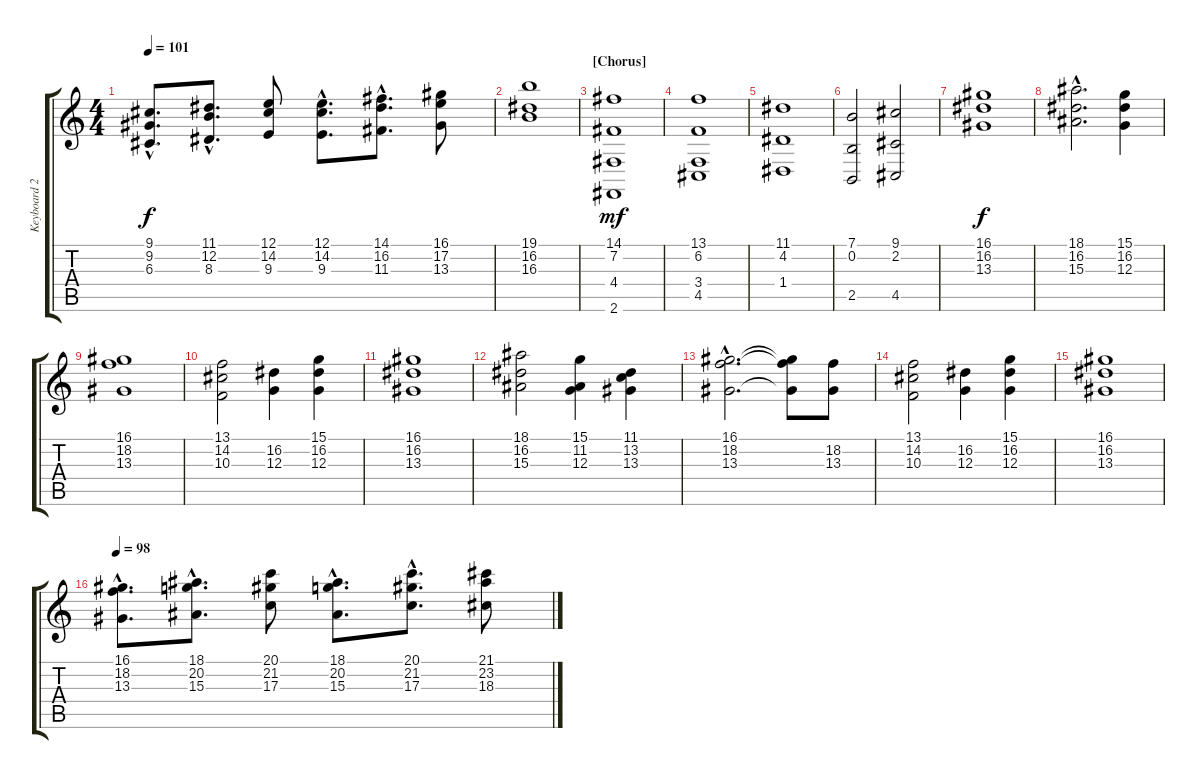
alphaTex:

\track ("Keyboard 2" "Keyboard 2") {instrument synthstrings2}
\staff {score tabs}
\tuning (E4 B3 G3 D3 A2 E2) {hide}
\ts (4 4)
\tempo 101
\clef g2
\ks c
(9.1{hac} 9.2{hac} 6.3{hac}).8{d dy f} (11.1{hac} 12.2{hac} 8.3{hac}).8{d} (12.1 14.2 9.3).8 (12.1{hac} 14.2{hac} 9.3{hac}).8{d} (14.1{hac} 16.2{hac} 11.3{hac}).8{d} (16.1 17.2 13.3).8 |
(19.1 16.2 16.3).1 |
\section ("" "[Chorus]")
(14.1 7.2 4.4 2.6).1{dy mf balance 8 instrument synthstrings2} |
(13.1 6.2 3.4 4.5).1 |
(11.1 4.2 1.4).1 |
(7.1 0.2 2.5).2 (9.1 2.2 4.5).2 |
\section ("" "")
(16.1 16.2 13.3).1{dy f balance 5 instrument brasssection} |
(18.1{hac} 16.2{hac} 15.3{hac}).2{d} (15.1 16.2 12.3).4 |
(16.1 18.2 13.3).1 |
(13.1 14.2 10.3).2 (16.2 12.3).4 (15.1 16.2 12.3).4 |
(16.1 16.2 13.3).1{balance 6 instrument brasssection} |
(18.1 16.2 15.3).2 (15.1 11.2 12.3).4 (11.1 13.2 13.3).4 |
(16.1{hac} 18.2{hac} 13.3{hac}).2{d} (16.1{t} 18.2{t} 13.3{t}).8 (18.2 13.3).8 |
(13.1 14.2 10.3).2 (16.2 12.3).4 (15.1 16.2 12.3).4 |
(16.1 16.2 13.3).1{balance 6 instrument brasssection} |
\tempo 98
(16.1{hac} 18.2{hac} 13.3{hac}).8{d} (18.1{hac} 20.2{hac} 15.3{hac}).8{d} (20.1 21.2 17.3).8 (18.1{hac} 20.2{hac} 15.3{hac}).8{d} (20.1{hac} 21.2{hac} 17.3{hac}).8{d} (21.1 23.2 18.3).8
